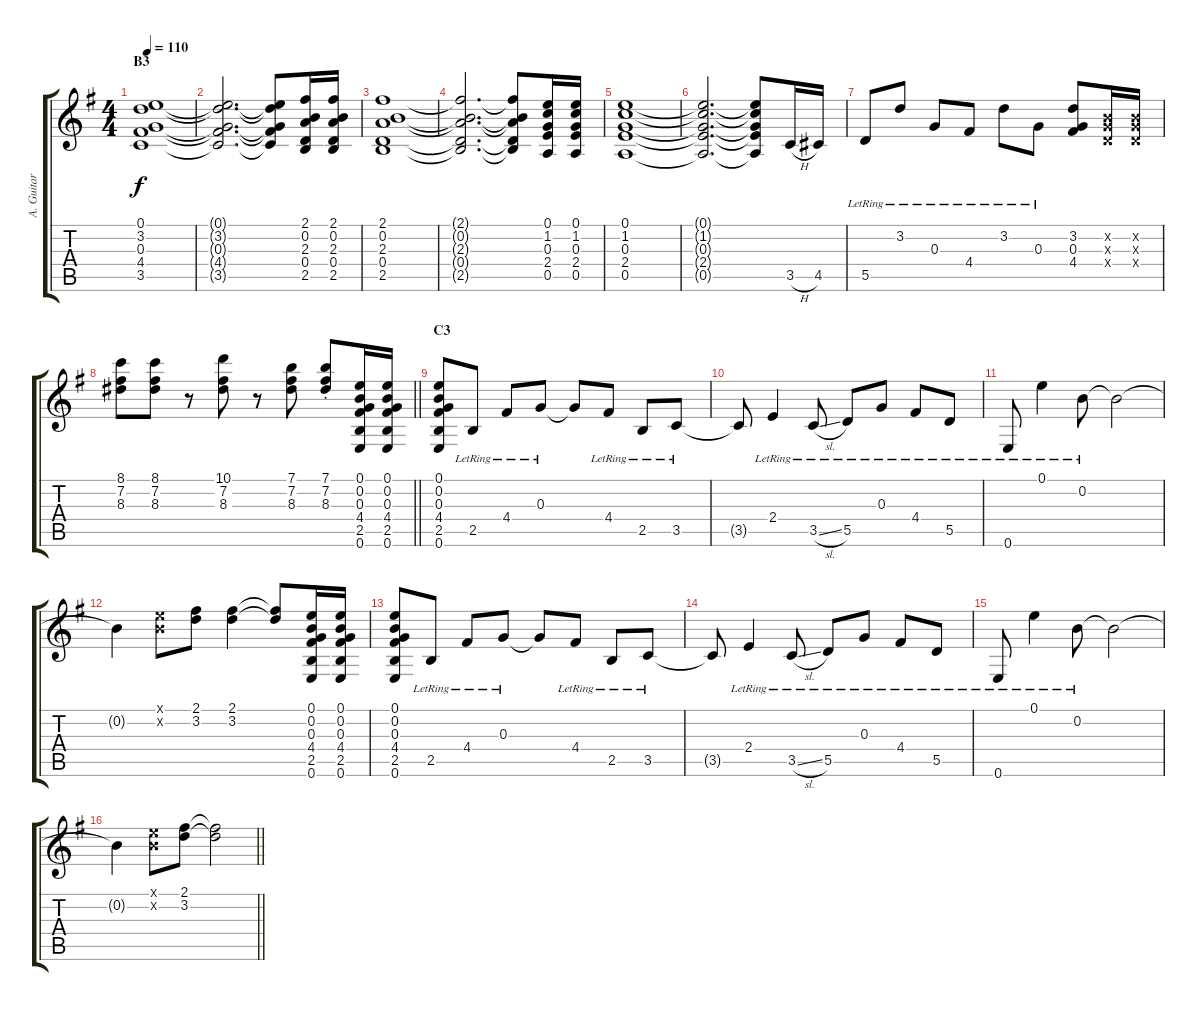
\track ("A. Guitar" "A. Guitar") {instrument acousticguitarsteel}
\staff {score tabs}
\tuning (E4 B3 G3 D3 A2 E2) {hide}
\ts (4 4)
\section ("" "B3")
\tempo 110
\clef g2
\ks g
(0.1 3.2 0.3 4.4 3.5).1{dy f} |
(0.1{t} 3.2{t} 0.3{t} 4.4{t} 3.5{t}).2{d} (0.1{t} 3.2{t} 0.3{t} 4.4{t} 3.5{t}).8 (2.1 0.2 2.3 0.4 2.5).16 (2.1 0.2 2.3 0.4 2.5).16 |
(2.1 0.2 2.3 0.4 2.5).1 |
(2.1{t} 0.2{t} 2.3{t} 0.4{t} 2.5{t}).2{d} (2.1{t} 0.2{t} 2.3{t} 0.4{t} 2.5{t}).8 (0.1 1.2 0.3 2.4 0.5).16 (0.1 1.2 0.3 2.4 0.5).16 |
(0.1 1.2 0.3 2.4 0.5).1 |
(0.1{t} 1.2{t} 0.3{t} 2.4{t} 0.5{t}).2{d} (0.1{t} 1.2{t} 0.3{t} 2.4{t} 0.5{t}).8 3.5{h}.16 4.5.16 |
5.5{lr}.8 3.2{lr}.8 0.3{lr}.8 4.4{lr}.8 3.2{lr}.8 0.3{lr}.8 (3.2 0.3 4.4).8 (0.2{x} 0.3{x} 0.4{x}).16 (0.2{x} 0.3{x} 0.4{x}).16 |
\barLineRight lightlight
(8.1 7.2 8.3).8 (8.1 7.2 8.3).8 r.8 (10.1 7.2 8.3).8 r.8 (7.1 7.2 8.3).8 (7.1{st} 7.2{st} 8.3{st}).8 (0.1 0.2 0.3 4.4 2.5 0.6).16 (0.1 0.2 0.3 4.4 2.5 0.6).16 |
\section ("" "C3")
(0.1 0.2 0.3 4.4 2.5 0.6).8 2.5{lr}.8 4.4{lr}.8 0.3{lr}.8 0.3{t}.8 4.4{lr}.8 2.5{lr}.8 3.5{lr}.8 |
3.5{t}.8 2.4{lr}.4 3.5{sl lr}.8 5.5{lr}.8 0.3{lr}.8 4.4{lr}.8 5.5{lr}.8 |
0.6{lr}.8 0.1{lr}.4 0.2{lr}.8 0.2{t}.2 |
0.2{t}.4 (0.1{x} 0.2{x}).8 (2.1 3.2).8 (2.1 3.2).4 (2.1{t} 3.2{t}).8 (0.1 0.2 0.3 4.4 2.5 0.6).16 (0.1 0.2 0.3 4.4 2.5 0.6).16 |
(0.1 0.2 0.3 4.4 2.5 0.6).8 2.5{lr}.8 4.4{lr}.8 0.3{lr}.8 0.3{t}.8 4.4{lr}.8 2.5{lr}.8 3.5{lr}.8 |
3.5{t}.8 2.4{lr}.4 3.5{sl lr}.8 5.5{lr}.8 0.3{lr}.8 4.4{lr}.8 5.5{lr}.8 |
0.6{lr}.8 0.1{lr}.4 0.2{lr}.8 0.2{t}.2 |
\barLineRight lightlight
0.2{t}.4 (0.1{x} 0.2{x}).8 (2.1 3.2).8 (2.1{t} 3.2{t}).2
